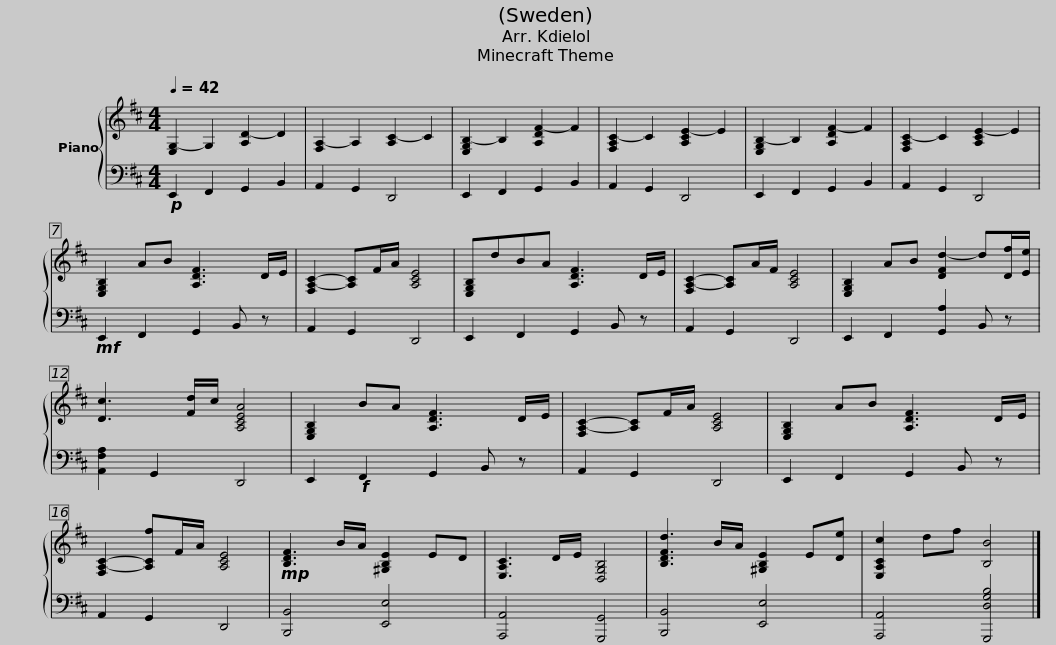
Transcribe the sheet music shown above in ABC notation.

X:1
%%score { 1 | 2 }
L:1/8
Q:1/4=42
M:4/4
I:linebreak $
K:D
V:1 treble
V:2 bass
V:1
 [E,G,-]2 G,2 [A,D-]2 D2 | [F,A,-]2 A,2 [A,C-]2 C2 | [E,G,B,-]2 B,2 [A,DF-]2 F2 | [F,A,C-]2 C2 [A,CE-]2 E2 |$ [E,G,B,-]2 B,2 [A,DF-]2 F2 | %5
 [F,A,C-]2 C2 [A,CE-]2 E2 | [E,G,B,]2 AB [A,DF]3 D/E/ | [F,A,-C-]2 [A,C]F/A/ [A,CE]4 |$ [E,G,B,]dBA [A,DF]3 D/E/ | [F,A,-C-]2 [A,C]A/F/ [A,CE]4 | %10
 [E,G,B,]2 AB [DFd-]2 d[Df]/[Ee]/ | [Dc]3 [Fd]/c/ [A,CEA]4 |$ [E,G,B,]2 BA [A,DF]3 D/E/ | [F,A,-C-]2 [A,C]F/A/ [A,CE]4 | [E,G,B,]2 AB [A,DF]3 D/E/ | %15
 [F,A,-C-]2 [A,Cf]F/A/ [A,CE]4 |$!mp! [B,DF]3 B/A/ [^G,B,E]2 ED | [E,A,C]3 D/E/ [D,G,B,]4 | [B,DFd]3 B/A/ [^G,B,E]2 E[De] | [E,A,Cc]2 df [B,B]4 |] %20
V:2
!p! E,,2 F,,2 G,,2 B,,2 | A,,2 G,,2 D,,4 | E,,2 F,,2 G,,2 B,,2 | A,,2 G,,2 D,,4 |$ E,,2 F,,2 G,,2 B,,2 | %5
 A,,2 G,,2 D,,4 |!mf! E,,2 F,,2 G,,2 B,, z | A,,2 G,,2 D,,4 |$ E,,2 F,,2 G,,2 B,, z | A,,2 G,,2 D,,4 | %10
 E,,2 F,,2 [G,,A,]2 B,, z | [A,,F,A,]2 G,,2 D,,4 |$ E,,2!f! F,,2 G,,2 B,, z | A,,2 G,,2 D,,4 | E,,2 F,,2 G,,2 B,, z | %15
 A,,2 G,,2 D,,4 |$ [B,,,B,,]4 [E,,E,]4 | [A,,,A,,]4 [G,,,G,,]4 | [B,,,B,,]4 [E,,E,]4 | [A,,,A,,]4 [G,,,D,G,B,]4 |] %20
